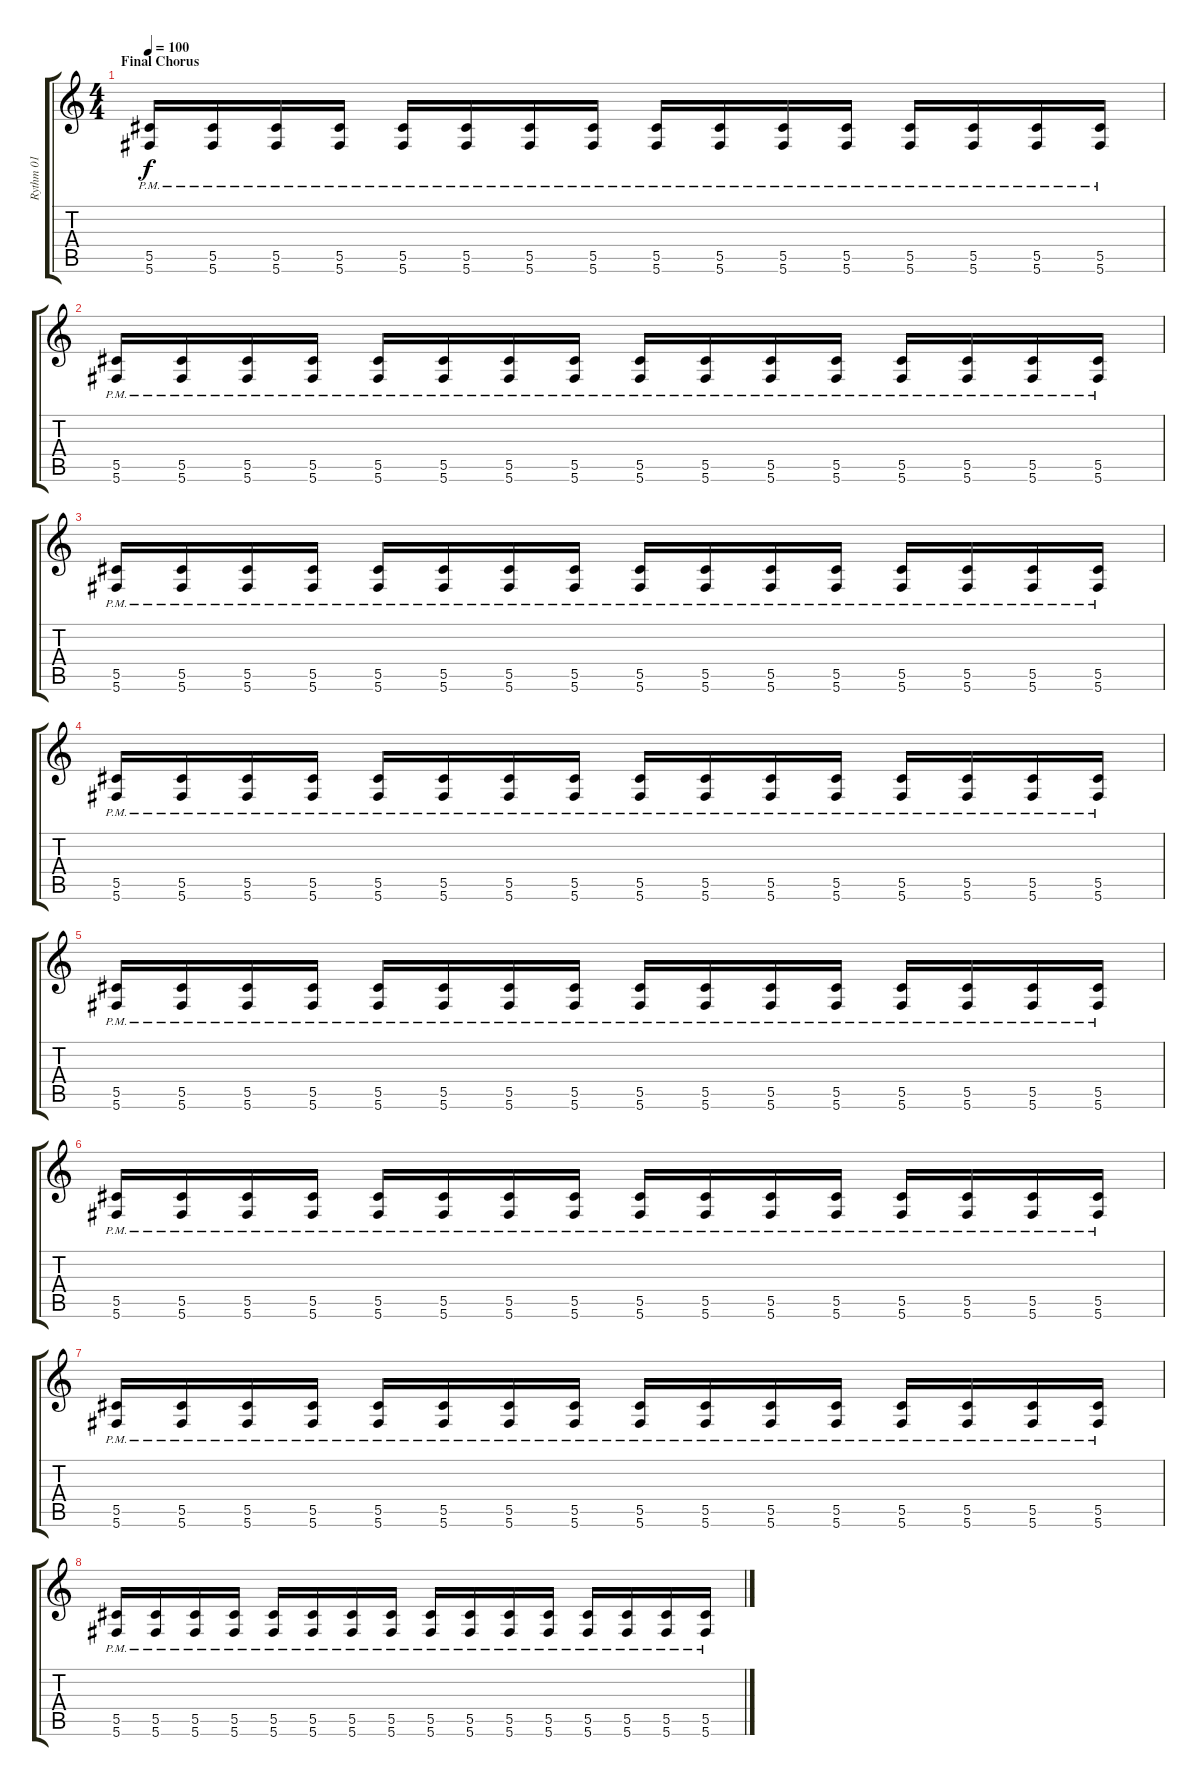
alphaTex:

\track ("Rythm 01" "Rythm 01") {instrument distortionguitar}
\staff {score tabs}
\tuning (Eb4 Bb3 Gb3 Db3 Ab2 Db2) {hide}
\ts (4 4)
\section ("" "Final Chorus")
\tempo 100
\clef g2
\ks c
(5.5{pm} 5.6{pm}).16{dy f} (5.5{pm} 5.6{pm}).16 (5.5{pm} 5.6{pm}).16 (5.5{pm} 5.6{pm}).16 (5.5{pm} 5.6{pm}).16 (5.5{pm} 5.6{pm}).16 (5.5{pm} 5.6{pm}).16 (5.5{pm} 5.6{pm}).16 (5.5{pm} 5.6{pm}).16 (5.5{pm} 5.6{pm}).16 (5.5{pm} 5.6{pm}).16 (5.5{pm} 5.6{pm}).16 (5.5{pm} 5.6{pm}).16 (5.5{pm} 5.6{pm}).16 (5.5{pm} 5.6{pm}).16 (5.5{pm} 5.6{pm}).16 |
(5.5{pm} 5.6{pm}).16 (5.5{pm} 5.6{pm}).16 (5.5{pm} 5.6{pm}).16 (5.5{pm} 5.6{pm}).16 (5.5{pm} 5.6{pm}).16 (5.5{pm} 5.6{pm}).16 (5.5{pm} 5.6{pm}).16 (5.5{pm} 5.6{pm}).16 (5.5{pm} 5.6{pm}).16 (5.5{pm} 5.6{pm}).16 (5.5{pm} 5.6{pm}).16 (5.5{pm} 5.6{pm}).16 (5.5{pm} 5.6{pm}).16 (5.5{pm} 5.6{pm}).16 (5.5{pm} 5.6{pm}).16 (5.5{pm} 5.6{pm}).16 |
(5.5{pm} 5.6{pm}).16 (5.5{pm} 5.6{pm}).16 (5.5{pm} 5.6{pm}).16 (5.5{pm} 5.6{pm}).16 (5.5{pm} 5.6{pm}).16 (5.5{pm} 5.6{pm}).16 (5.5{pm} 5.6{pm}).16 (5.5{pm} 5.6{pm}).16 (5.5{pm} 5.6{pm}).16 (5.5{pm} 5.6{pm}).16 (5.5{pm} 5.6{pm}).16 (5.5{pm} 5.6{pm}).16 (5.5{pm} 5.6{pm}).16 (5.5{pm} 5.6{pm}).16 (5.5{pm} 5.6{pm}).16 (5.5{pm} 5.6{pm}).16 |
(5.5{pm} 5.6{pm}).16 (5.5{pm} 5.6{pm}).16 (5.5{pm} 5.6{pm}).16 (5.5{pm} 5.6{pm}).16 (5.5{pm} 5.6{pm}).16 (5.5{pm} 5.6{pm}).16 (5.5{pm} 5.6{pm}).16 (5.5{pm} 5.6{pm}).16 (5.5{pm} 5.6{pm}).16 (5.5{pm} 5.6{pm}).16 (5.5{pm} 5.6{pm}).16 (5.5{pm} 5.6{pm}).16 (5.5{pm} 5.6{pm}).16 (5.5{pm} 5.6{pm}).16 (5.5{pm} 5.6{pm}).16 (5.5{pm} 5.6{pm}).16 |
(5.5{pm} 5.6{pm}).16 (5.5{pm} 5.6{pm}).16 (5.5{pm} 5.6{pm}).16 (5.5{pm} 5.6{pm}).16 (5.5{pm} 5.6{pm}).16 (5.5{pm} 5.6{pm}).16 (5.5{pm} 5.6{pm}).16 (5.5{pm} 5.6{pm}).16 (5.5{pm} 5.6{pm}).16 (5.5{pm} 5.6{pm}).16 (5.5{pm} 5.6{pm}).16 (5.5{pm} 5.6{pm}).16 (5.5{pm} 5.6{pm}).16 (5.5{pm} 5.6{pm}).16 (5.5{pm} 5.6{pm}).16 (5.5{pm} 5.6{pm}).16 |
(5.5{pm} 5.6{pm}).16 (5.5{pm} 5.6{pm}).16 (5.5{pm} 5.6{pm}).16 (5.5{pm} 5.6{pm}).16 (5.5{pm} 5.6{pm}).16 (5.5{pm} 5.6{pm}).16 (5.5{pm} 5.6{pm}).16 (5.5{pm} 5.6{pm}).16 (5.5{pm} 5.6{pm}).16 (5.5{pm} 5.6{pm}).16 (5.5{pm} 5.6{pm}).16 (5.5{pm} 5.6{pm}).16 (5.5{pm} 5.6{pm}).16 (5.5{pm} 5.6{pm}).16 (5.5{pm} 5.6{pm}).16 (5.5{pm} 5.6{pm}).16 |
(5.5{pm} 5.6{pm}).16 (5.5{pm} 5.6{pm}).16 (5.5{pm} 5.6{pm}).16 (5.5{pm} 5.6{pm}).16 (5.5{pm} 5.6{pm}).16 (5.5{pm} 5.6{pm}).16 (5.5{pm} 5.6{pm}).16 (5.5{pm} 5.6{pm}).16 (5.5{pm} 5.6{pm}).16 (5.5{pm} 5.6{pm}).16 (5.5{pm} 5.6{pm}).16 (5.5{pm} 5.6{pm}).16 (5.5{pm} 5.6{pm}).16 (5.5{pm} 5.6{pm}).16 (5.5{pm} 5.6{pm}).16 (5.5{pm} 5.6{pm}).16 |
(5.5{pm} 5.6{pm}).16 (5.5{pm} 5.6{pm}).16 (5.5{pm} 5.6{pm}).16 (5.5{pm} 5.6{pm}).16 (5.5{pm} 5.6{pm}).16 (5.5{pm} 5.6{pm}).16 (5.5{pm} 5.6{pm}).16 (5.5{pm} 5.6{pm}).16 (5.5{pm} 5.6{pm}).16 (5.5{pm} 5.6{pm}).16 (5.5{pm} 5.6{pm}).16 (5.5{pm} 5.6{pm}).16 (5.5{pm} 5.6{pm}).16 (5.5{pm} 5.6{pm}).16 (5.5{pm} 5.6{pm}).16 (5.5{pm} 5.6{pm}).16
